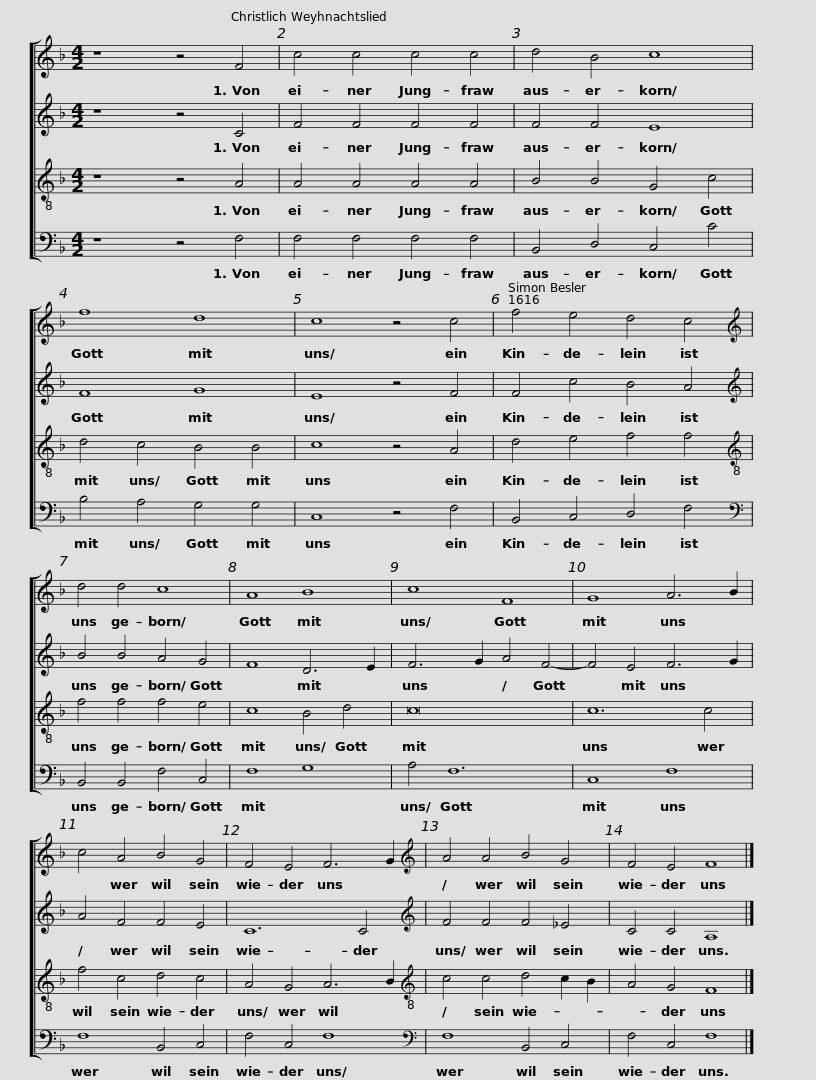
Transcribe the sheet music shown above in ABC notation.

X:1
%%score [ 1 2 3 4 ]
L:1/8
M:4/2
I:linebreak $
K:F
V:1 treble
V:2 treble
V:3 treble-8
V:4 bass
V:1
 z8 z4 F4 | c4 c4 c4 c4 | d4 B4 c8 | f8 d8 | c8 z4 c4 | %5
 f4 e4 d4 c4 |$[K:treble] d4 d4 c8 | A8 B8 | c8 F8 | G8 A6 B2 | %10
 c4 A4 B4 G4 | F4 E4 F6 G2 |$[K:treble] A4 A4 B4 G4 | F4 E4 F8 |] %14
V:2
 z8 z4 C4 | F4 F4 F4 F4 | F4 F4 E8 | F8 G8 | E8 z4 F4 | %5
 F4 c4 B4 A4 |$[K:treble] B4 B4 A4 G4 | F8 D6 E2 | F6 G2 A4 F4- | F4 E4 F6 G2 | %10
 A4 F4 F4 E4 | C12 C4 |$[K:treble] F4 F4 F4 _E4 | C4 C4 A,8 |] %14
V:3
 z8 z4 A4 | A4 A4 A4 A4 | B4 B4 G4 c4 | d4 c4 B4 B4 | c8 z4 A4 | %5
 d4 e4 f4 f4 |$[K:treble-8] f4 f4 f4 e4 | c8 B4 d4 | c16 | c12 c4 | %10
 f4 c4 d4 c4 | A4 G4 A6 B2 |$[K:treble-8] c4 c4 d4 c2 B2 | A4 G4 F8 |] %14
V:4
 z8 z4 F,4 | F,4 F,4 F,4 F,4 | B,,4 D,4 C,4 C4 | B,4 A,4 G,4 G,4 | C,8 z4 F,4 | %5
 B,,4 C,4 D,4 F,4 |$[K:bass] B,,4 B,,4 F,4 C,4 | F,8 G,8 | A,4 F,12 | C,8 F,8 | %10
 F,8 B,,4 C,4 | F,4 C,4 F,8 |$[K:bass] F,8 B,,4 C,4 | F,4 C,4 F,8 |] %14
